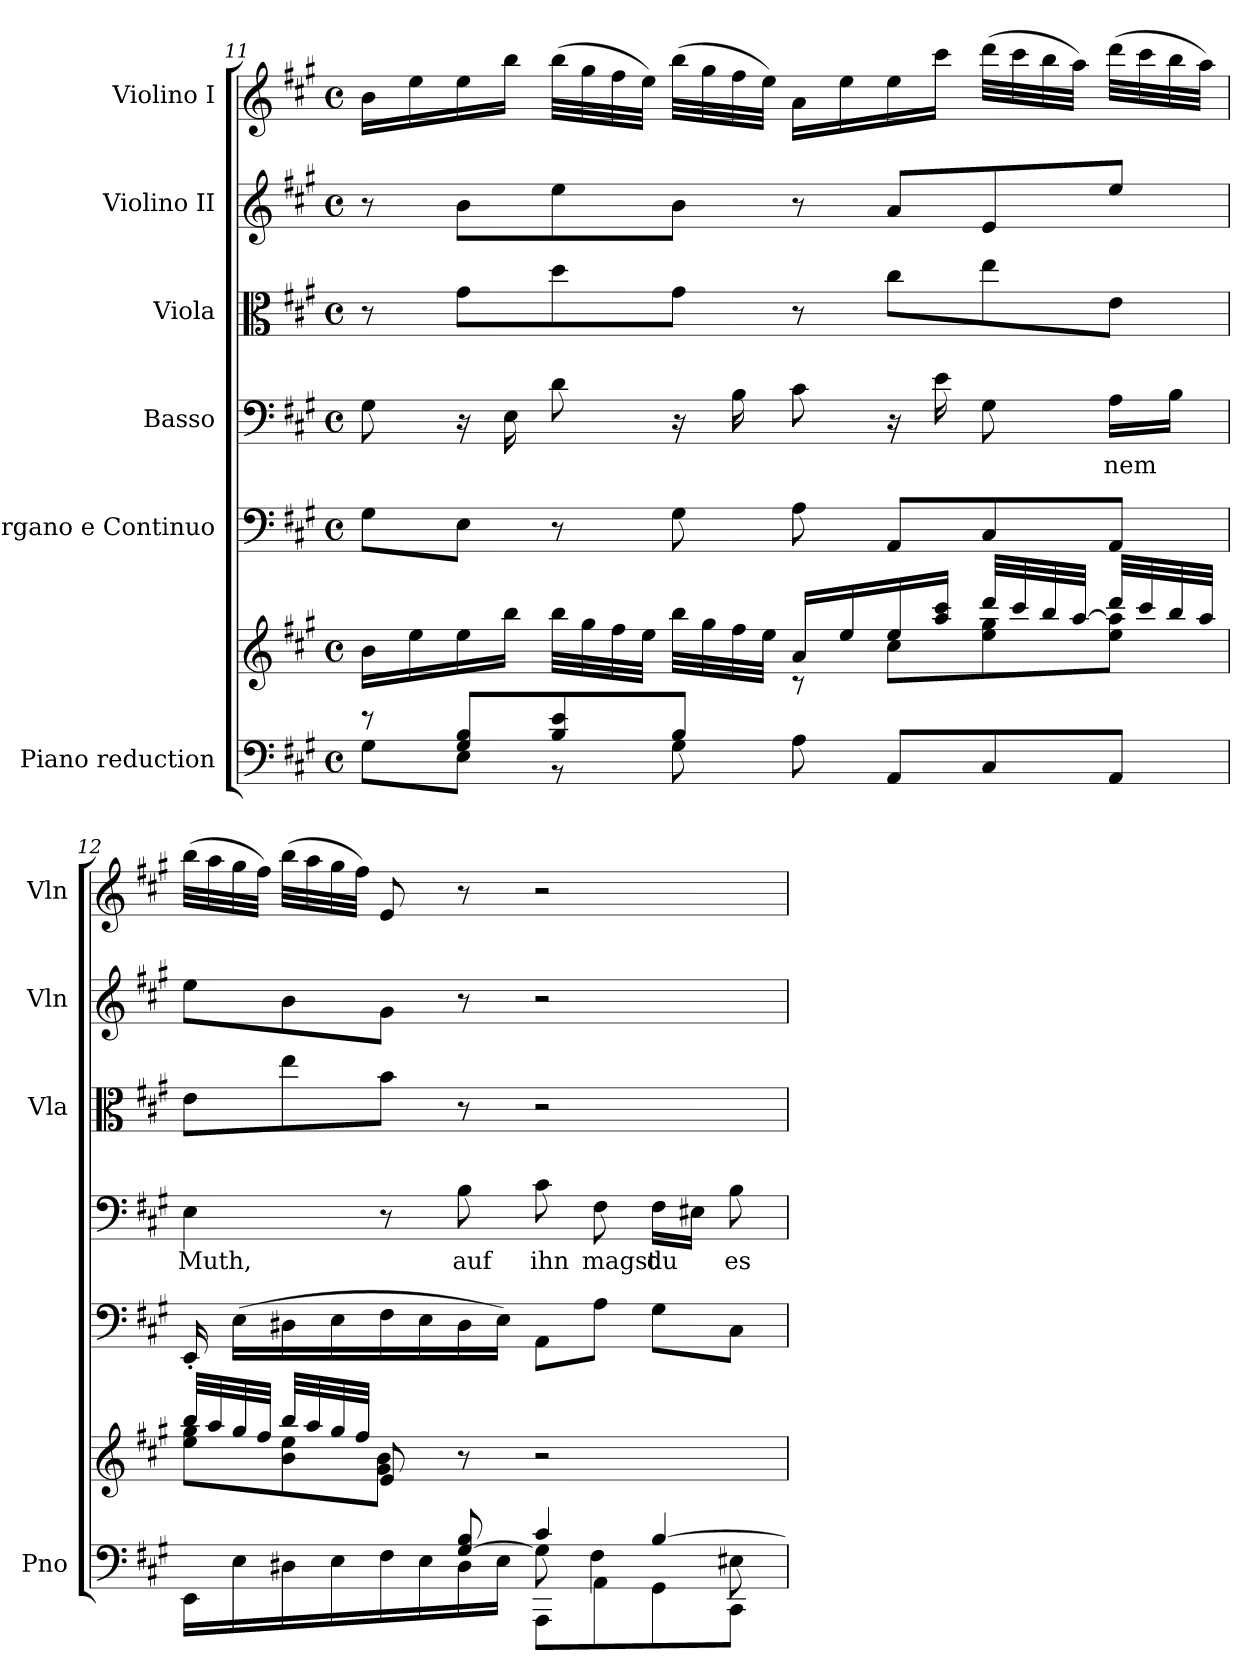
**kern	**kern	**kern	**kern	**text	**kern	**kern	**kern
*part6	*part6	*part5	*part4	*part4	*part3	*part2	*part1
*staff7	*staff6	*staff5	*staff4	*staff4	*staff3	*staff2	*staff1
*I"Piano reduction	*	*I"Organo e Continuo	*I"Basso	*	*I"Viola	*I"Violino II	*I"Violino I
*I'Pno	*	*	*	*	*I'Vla	*I'Vln	*I'Vln
!!LO:LB:g=z
*clefF4	*clefG2	*clefF4	*clefF4	*	*clefC3	*clefG2	*clefG2
*k[f#c#g#]	*k[f#c#g#]	*k[f#c#g#]	*k[f#c#g#]	*	*k[f#c#g#]	*k[f#c#g#]	*k[f#c#g#]
*M4/4	*M4/4	*M4/4	*M4/4	*	*M4/4	*M4/4	*M4/4
*met(c)	*met(c)	*met(c)	*met(c)	*	*met(c)	*met(c)	*met(c)
=11	=11	=11	=11	=11	=11	=11	=11
*^	*^	*	*	*	*	*	*
8r	8G#\L	16b\LL	2ryy	8G#\L	8G#\	.	8r	8r	16b\LL
.	.	16ee\	.	.	.	.	.	.	16ee\
8G#/ 8B/L	8E\J	16ee\	.	8E\J	16r	.	8g#\L	8b\L	16ee\
.	.	16bb\JJ	.	.	16E\	.	.	.	16bb\JJ
8B/ 8e/	8r	32bb\LLL	.	8r	8d\	.	8dd\	8ee\	(32bb\LLL
.	.	32gg#\	.	.	.	.	.	.	32gg#\
.	.	32ff#\	.	.	.	.	.	.	32ff#\
.	.	32ee\JJJ	.	.	.	.	.	.	32ee\JJJ)
8B/J	8G#\	32bb\LLL	.	8G#\	16r	.	8g#\J	8b\J	(32bb\LLL
.	.	32gg#\	.	.	.	.	.	.	32gg#\
.	.	32ff#\	.	.	16B\	.	.	.	32ff#\
.	.	32ee\JJJ	.	.	.	.	.	.	32ee\JJJ)
2ryy	8A\	16a/LL	8r	8A\	8c#\	.	8r	8r	16a\LL
.	.	16ee/	.	.	.	.	.	.	16ee\
.	8AA/L	16ee/	8cc#\L	8AA/L	16r	.	8cc#\L	8a/L	16ee\
.	.	16aa/ 16ccc#/JJ	.	.	16e\	.	.	.	16ccc#\JJ
.	8C#/	32ddd/LLL	8ee\ 8gg#\	8C#/	8G#\	.	8ee\	8e/	(32ddd\LLL
.	.	32ccc#/	.	.	.	.	.	.	32ccc#\
.	.	32bb/	.	.	.	.	.	.	32bb\
.	.	[<32aa/JJJ	.	.	.	.	.	.	32aa\JJJ)
!	!	!	!	!	!	!LO:LY:b	!	!	!
.	8AA/J	32ddd/LLL	8ee\ 8aa\]J	8AA/J	16A\LL	-nem	8e\J	8ee/J	(32ddd\LLL
.	.	32ccc#/	.	.	.	.	.	.	32ccc#\
.	.	32bb/	.	.	16B\JJ	.	.	.	32bb\
.	.	32aa/JJJ	.	.	.	.	.	.	32aa\JJJ)
=12	=12	=12	=12	=12	=12	=12	=12	=12	=12
*	*^	*	*	*	*	*	*	*	*
!	!	!	!	!	!	!	!LO:LY:b	!	!	!
4.ryy	16EE\LL	2ryy	32bb/LLL	8ee\ 8gg#\L	16EE'/	4E\	Muth,	8e\L	8ee\L	(32bb\LLL
.	.	.	32aa/	.	.	.	.	.	.	32aa\
.	16E\	.	32gg#/	.	(16E\LL	.	.	.	.	32gg#\
.	.	.	32ff#/JJJ	.	.	.	.	.	.	32ff#\JJJ)
.	16D#X\	.	32bb/LLL	8b\ 8ee\	16D#X\	.	.	8ee\	8b\	(32bb\LLL
.	.	.	32aa/	.	.	.	.	.	.	32aa\
.	16E\	.	32gg#/	.	16E\	.	.	.	.	32gg#\
.	.	.	32ff#/JJJ	.	.	.	.	.	.	32ff#\JJJ)
.	16F#\	.	8e/	8g#\ 8b\J	16F#\	8r	.	8b\J	8g#\J	8e/
.	16E\	.	.	.	16E\	.	.	.	.	.
!	!	!	!	!	!	!	!LO:LY:b	!	!	!
[8G#/ 8B/	16D#\	.	8r	8ryy	16D#\	8B\	auf	8r	8r	8r
.	16E\JJ	.	.	.	16E\JJ)	.	.	.	.	.
!	!	!	!	!	!	!	!LO:LY:b	!	!	!
4c#/	8AAA\L	8G#\]	2r	2ryy	8AA\L	8c#\	ihn	2r	2r	2r
!	!	!	!	!	!	!	!LO:LY:b	!	!	!
.	8AA\	4F#\	.	.	8A\J	8F#\	magst	.	.	.
!	!	!	!	!	!	!	!LO:LY:b	!	!	!
[4B/	8GG#\	.	.	.	8G#\L	16F#\LL	du	.	.	.
.	.	.	.	.	.	16E#X\JJ	.	.	.	.
!	!	!	!	!	!	!	!LO:LY:b	!	!	!
.	8CC#\J	8E#X\	.	.	8C#\J	8B\	es	.	.	.
*v	*v	*v	*	*	*	*	*	*	*	*
*	*v	*v	*	*	*	*	*	*
=	=	=	=	=	=	=	=
*-	*-	*-	*-	*-	*-	*-	*-
